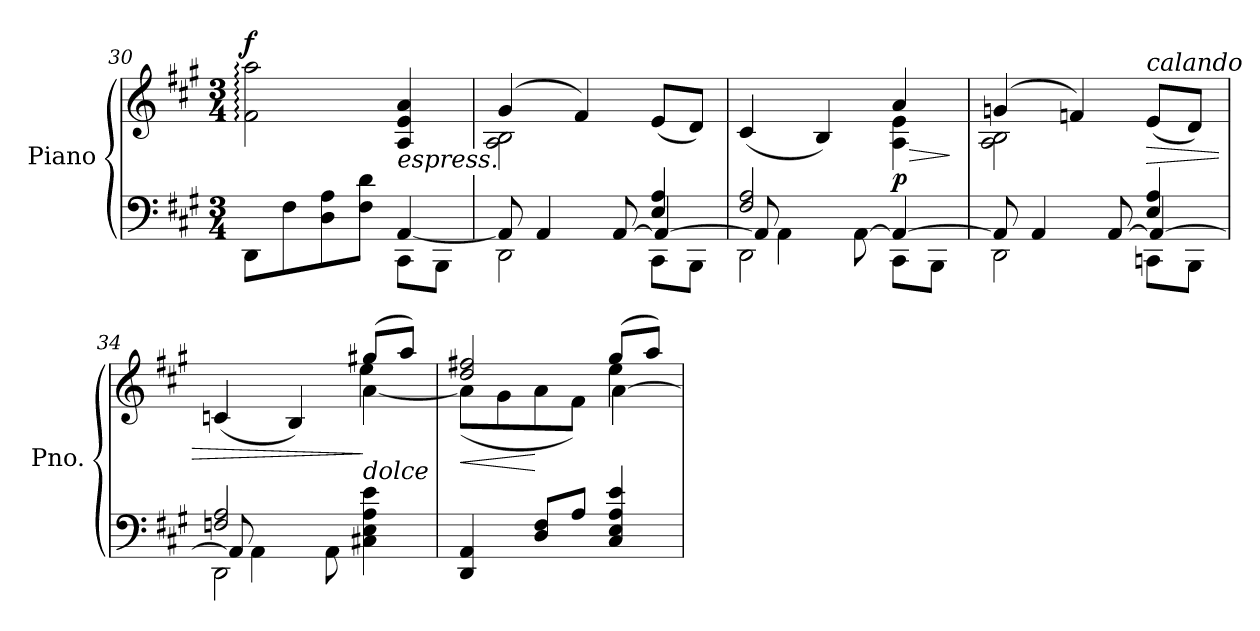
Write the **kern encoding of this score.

**kern	**kern	**dynam
*part1	*part1	*part1
*staff2	*staff1	*staff1/2
*I"Piano	*	*
*I'Pno.	*	*
*clefF4	*clefG2	*
*k[f#c#g#]	*k[f#c#g#]	*
*M3/4	*M3/4	*
=30	=30	=30
*^	*^	*
!	!	!	!	!LO:DY:a
8DD\L	2ryy	2f#\: 2aa\:	2ryy	f
8F#\	.	.	.	.
8D\ 8A\	.	.	.	.
8F#\ 8d\J	.	.	.	.
!	!	!LO:TX:b:i:t=espress.	!	!
8CC#\L	[4AA/	4A/ 4e/ 4a/	4ryy	.
8BBB\J	.	.	.	.
=31	=31	=31	=31	=31
*	*^	*	*	*
2ryy	2DD\	8AA/]	(>4g#/	2A\ 2B\	.
.	.	4AA/	.	.	.
.	.	.	4f#/)	.	.
.	.	[8AA/	.	.	.
4E/ 4A/	8CC#\L	4AA/_	(>8e/L	4ryy	.
.	8BBB\J	.	8d/J)	.	.
=32	=32	=32	=32	=32	=32
2F#/ 2A/	2DD\	8AA/]	(4c#/	2ryy	.
.	.	4AA\	.	.	.
.	.	.	4B/)	.	.
.	.	[8AA\	.	.	.
!	!	!	!	!	!LO:HP:b
!	!	!	!	!	!LO:DY:n=1:b
4ryy	8CC#\L	4AA/_	4a/	4A\ 4e\	> p
.	8BBB\J	.	.	.	.
*v	*v	*v	*	*	*
*	*v	*v	*
.	.	]
=33	=33	=33
*^	*^	*
*	*^	*	*	*
2ryy	2DD\	8AA/]	(>4gn/	2A\ 2B\	.
.	.	4AA/	.	.	.
.	.	.	4fn/)	.	.
.	.	[8AA/	.	.	.
!	!	!	!LO:TX:a:i:t=calando	!	!
!	!	!	!	!	!LO:HP:b
4E/ 4A/	8CCn\L	4AA/_	(>8e/L	4ryy	>
.	8BBB\J	.	8d/J)	.	.
!!LO:LB:g=z
=34	=34	=34	=34	=34	=34
*	*	*	*	*^	*
2Fn/ 2A/	2DD\	8AA/]	(4cn/	2ryy	2ryy	.
.	.	4AA\	.	.	.	.
.	.	.	4B/)	.	.	.
.	.	8AA\	.	.	.	.
!	!	!	!LO:TX:b:i:t=dolce	!	!	!
4ryy	4C#X\ 4E\ 4A\ 4e\	4ryy	(8gg#X/L	[4a\	4ee\	]
.	.	.	8aa/J)	.	.	.
*	*v	*v	*	*	*	*
=35	=35	=35	=35	=35	=35
!	!	!	!	!	!LO:HP:b
4DD/ 4AA/	2ryy	2dd/ 2ff#X/	(8a\L]	2ryy	<
.	.	.	8g#\	.	.
8D/ 8F#/L	.	.	8a\	.	[
8A/J	.	.	8f#\J)	.	.
4C#/ 4E/ 4A/ 4e/	4ryy	(8gg#/L	4ee\	[4a\	.
.	.	8aa/J)	.	.	.
*v	*v	*	*	*	*
*	*v	*v	*v	*
=	=	=
*-	*-	*-
